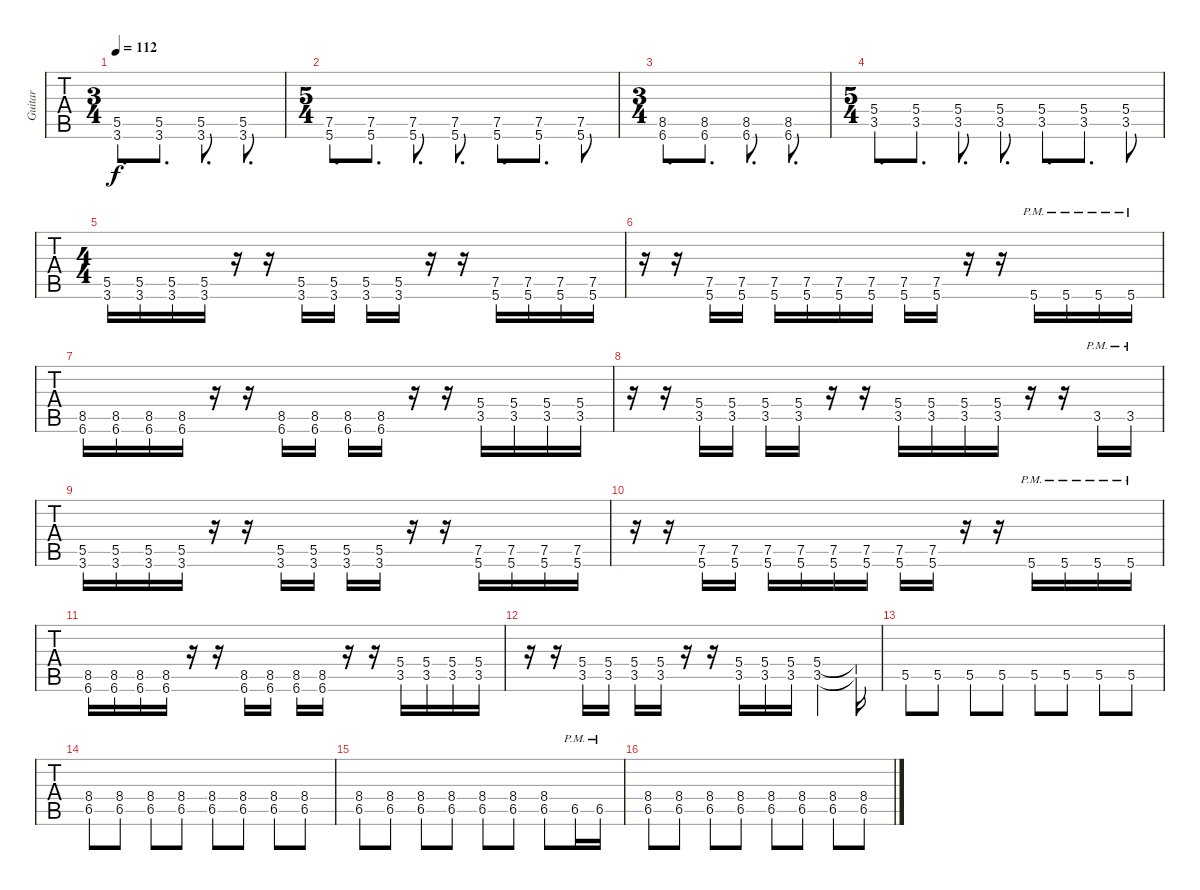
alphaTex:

\track ("Guitar" "Guitar") {instrument distortionguitar}
\staff {tabs}
\tuning (B3 Gb3 D3 A2 E2 B1) {hide}
\ts (3 4)
\tempo 112
\clef g2
\ks c
(5.5 3.6).8{d dy f} (5.5 3.6).8{d} (5.5 3.6).8{d} (5.5 3.6).8{d} |
\ts (5 4)
(7.5 5.6).8{d} (7.5 5.6).8{d} (7.5 5.6).8{d} (7.5 5.6).8{d} (7.5 5.6).8{d} (7.5 5.6).8{d} (7.5 5.6).8 |
\ts (3 4)
(8.5 6.6).8{d} (8.5 6.6).8{d} (8.5 6.6).8{d} (8.5 6.6).8{d} |
\ts (5 4)
(5.4 3.5).8{d} (5.4 3.5).8{d} (5.4 3.5).8{d} (5.4 3.5).8{d} (5.4 3.5).8{d} (5.4 3.5).8{d} (5.4 3.5).8 |
\ts (4 4)
(5.5 3.6).16 (5.5 3.6).16 (5.5 3.6).16 (5.5 3.6).16 r.16 r.16 (5.5 3.6).16 (5.5 3.6).16 (5.5 3.6).16 (5.5 3.6).16 r.16 r.16 (7.5 5.6).16 (7.5 5.6).16 (7.5 5.6).16 (7.5 5.6).16 |
r.16 r.16 (7.5 5.6).16 (7.5 5.6).16 (7.5 5.6).16 (7.5 5.6).16 (7.5 5.6).16 (7.5 5.6).16 (7.5 5.6).16 (7.5 5.6).16 r.16 r.16 5.6{pm}.16 5.6{pm}.16 5.6{pm}.16 5.6{pm}.16 |
(8.5 6.6).16 (8.5 6.6).16 (8.5 6.6).16 (8.5 6.6).16 r.16 r.16 (8.5 6.6).16 (8.5 6.6).16 (8.5 6.6).16 (8.5 6.6).16 r.16 r.16 (5.4 3.5).16 (5.4 3.5).16 (5.4 3.5).16 (5.4 3.5).16 |
r.16 r.16 (5.4 3.5).16 (5.4 3.5).16 (5.4 3.5).16 (5.4 3.5).16 r.16 r.16 (5.4 3.5).16 (5.4 3.5).16 (5.4 3.5).16 (5.4 3.5).16 r.16 r.16 3.5{pm}.16 3.5{pm}.16 |
(5.5 3.6).16 (5.5 3.6).16 (5.5 3.6).16 (5.5 3.6).16 r.16 r.16 (5.5 3.6).16 (5.5 3.6).16 (5.5 3.6).16 (5.5 3.6).16 r.16 r.16 (7.5 5.6).16 (7.5 5.6).16 (7.5 5.6).16 (7.5 5.6).16 |
r.16 r.16 (7.5 5.6).16 (7.5 5.6).16 (7.5 5.6).16 (7.5 5.6).16 (7.5 5.6).16 (7.5 5.6).16 (7.5 5.6).16 (7.5 5.6).16 r.16 r.16 5.6{pm}.16 5.6{pm}.16 5.6{pm}.16 5.6{pm}.16 |
(8.5 6.6).16 (8.5 6.6).16 (8.5 6.6).16 (8.5 6.6).16 r.16 r.16 (8.5 6.6).16 (8.5 6.6).16 (8.5 6.6).16 (8.5 6.6).16 r.16 r.16 (5.4 3.5).16 (5.4 3.5).16 (5.4 3.5).16 (5.4 3.5).16 |
r.16 r.16 (5.4 3.5).16 (5.4 3.5).16 (5.4 3.5).16 (5.4 3.5).16 r.16 r.16 (5.4 3.5).16 (5.4 3.5).16 (5.4 3.5).16 (5.4 3.5).4 (5.4{t} 3.5{t}).16 |
5.5.8 5.5.8 5.5.8 5.5.8 5.5.8 5.5.8 5.5.8 5.5.8 |
(8.4 6.5).8 (8.4 6.5).8 (8.4 6.5).8 (8.4 6.5).8 (8.4 6.5).8 (8.4 6.5).8 (8.4 6.5).8 (8.4 6.5).8 |
(8.4 6.5).8 (8.4 6.5).8 (8.4 6.5).8 (8.4 6.5).8 (8.4 6.5).8 (8.4 6.5).8 (8.4 6.5).8 6.5{pm}.16 6.5{pm}.16 |
(8.4 6.5).8 (8.4 6.5).8 (8.4 6.5).8 (8.4 6.5).8 (8.4 6.5).8 (8.4 6.5).8 (8.4 6.5).8 (8.4 6.5).8
